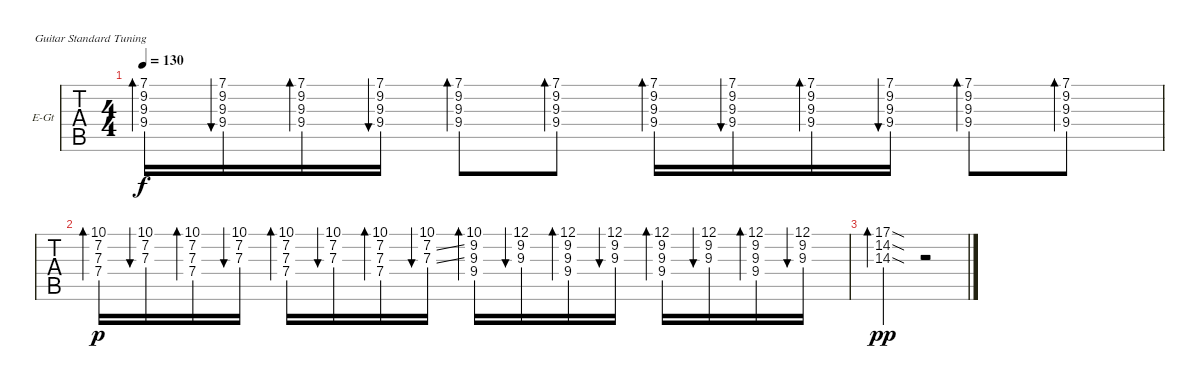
\bracketExtendMode groupsimilarinstruments
\firstSystemTrackNameOrientation horizontal
\otherSystemsTrackNameOrientation horizontal
\track ("Rithm Guitar" "E-Gt") {instrument electricguitarclean}
\staff {tabs}
\tuning (E4 B3 G3 D3 A2 E2)
\ts (4 4)
\tempo 130
\clef g2
\ks f#minor
(7.1 9.2 9.3 9.4).16{bd 60 dy f} (7.1 9.2 9.3 9.4).16{bu 60} (7.1 9.2 9.3 9.4).16{bd 59} (7.1 9.2 9.3 9.4).16{bu 60} (7.1 9.2 9.3 9.4).8{bd 59} (7.1 9.2 9.3 9.4).8{bd 59} (7.1 9.2 9.3 9.4).16{bd 59} (7.1 9.2 9.3 9.4).16{bu 60} (7.1 9.2 9.3 9.4).16{bd 59} (7.1 9.2 9.3 9.4).16{bu 60} (7.1 9.2 9.3 9.4).8{bd 59} (7.1 9.2 9.3 9.4).8{bd 59} |
(7.3 7.4 7.2 10.1).16{bd 57 dy p} (7.3 7.2 10.1).16{bu 57} (7.3 7.4 7.2 10.1).16{bd 57} (7.3 7.2 10.1).16{bu 57} (7.3 7.4 7.2 10.1).16{bd 57} (7.3 7.2 10.1).16{bu 57} (7.3 7.4 7.2 10.1).16{bd 57} (7.3{ss} 7.2{ss} 10.1).16{bu 57} (9.3 9.4 9.2 10.1).16{bd 57} (9.3 9.2 12.1).16{bu 57} (9.3 9.4 9.2 12.1).16{bd 57} (9.3 9.2 12.1).16{bu 57} (9.3 9.4 9.2 12.1).16{bd 57} (9.3 9.2 12.1).16{bu 57} (9.3 9.4 9.2 12.1).16{bd 57} (9.3 9.2 12.1).16{bu 57} |
(14.2{sod} 17.1{sod} 14.3{sod}).2{bd 48 dy pp} r.2
